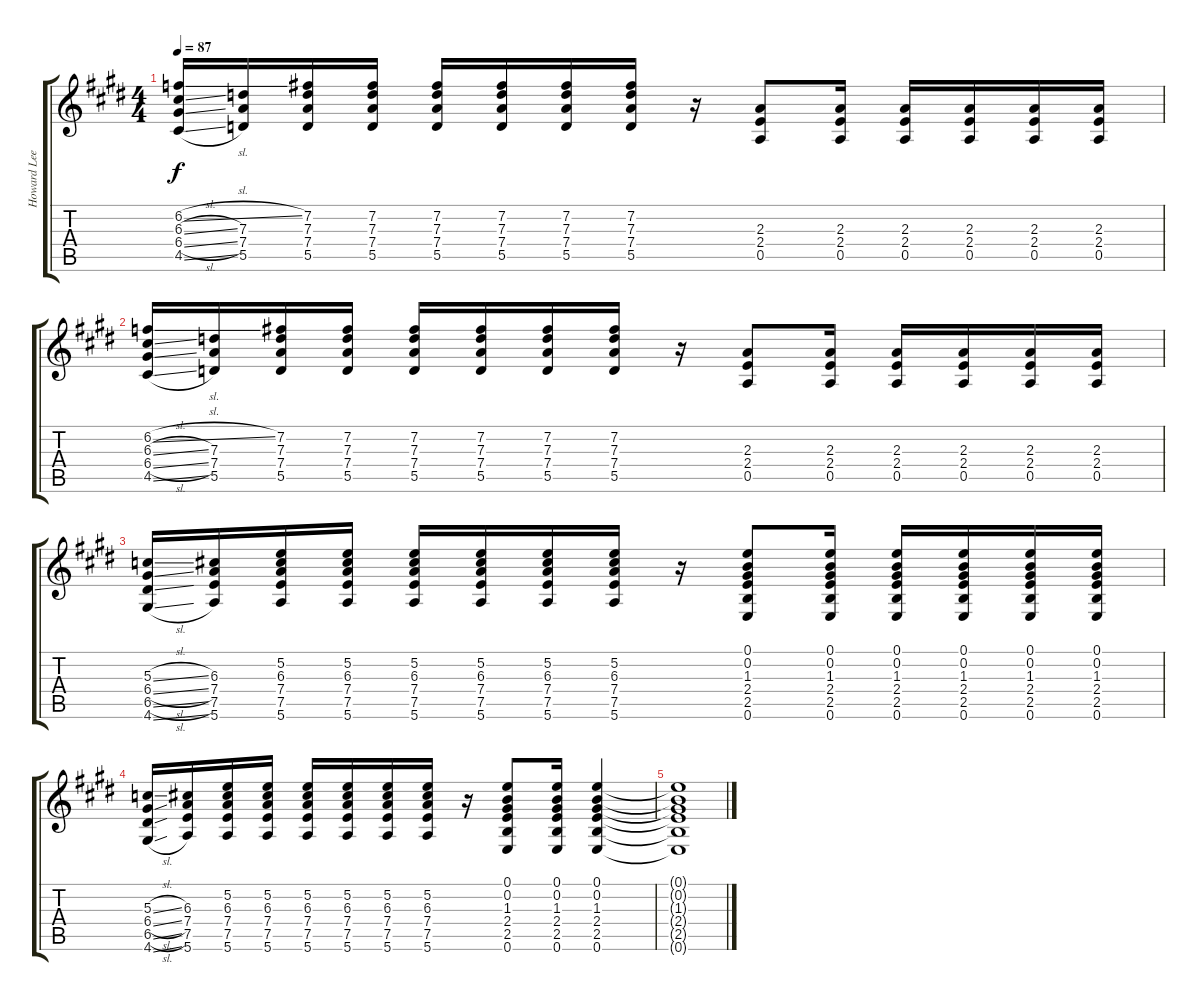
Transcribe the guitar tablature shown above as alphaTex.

\track ("Howard Leese Guitar" "Howard Lee") {instrument overdrivenguitar}
\staff {score tabs}
\tuning (E4 B3 G3 D3 A2 E2) {hide}
\ts (4 4)
\tempo 87
\clef g2
\ks e
(6.2{sl} 6.3{sl} 6.4{sl} 4.5{sl}).16{dy f} (7.3 7.4 5.5).16 (7.2 7.3 7.4 5.5).16 (7.2 7.3 7.4 5.5).16 (7.2 7.3 7.4 5.5).16 (7.2 7.3 7.4 5.5).16 (7.2 7.3 7.4 5.5).16 (7.2 7.3 7.4 5.5).16 r.16 (2.3 2.4 0.5).8 (2.3 2.4 0.5).16 (2.3 2.4 0.5).16 (2.3 2.4 0.5).16 (2.3 2.4 0.5).16 (2.3 2.4 0.5).16 |
(6.2{sl} 6.3{sl} 6.4{sl} 4.5{sl}).16 (7.3 7.4 5.5).16 (7.2 7.3 7.4 5.5).16 (7.2 7.3 7.4 5.5).16 (7.2 7.3 7.4 5.5).16 (7.2 7.3 7.4 5.5).16 (7.2 7.3 7.4 5.5).16 (7.2 7.3 7.4 5.5).16 r.16 (2.3 2.4 0.5).8 (2.3 2.4 0.5).16 (2.3 2.4 0.5).16 (2.3 2.4 0.5).16 (2.3 2.4 0.5).16 (2.3 2.4 0.5).16 |
(5.3{sl} 6.4{sl} 6.5{sl} 4.6{sl}).16 (6.3 7.4 7.5 5.6).16 (5.2 6.3 7.4 7.5 5.6).16 (5.2 6.3 7.4 7.5 5.6).16 (5.2 6.3 7.4 7.5 5.6).16 (5.2 6.3 7.4 7.5 5.6).16 (5.2 6.3 7.4 7.5 5.6).16 (5.2 6.3 7.4 7.5 5.6).16 r.16 (0.1 0.2 1.3 2.4 2.5 0.6).8 (0.1 0.2 1.3 2.4 2.5 0.6).16 (0.1 0.2 1.3 2.4 2.5 0.6).16 (0.1 0.2 1.3 2.4 2.5 0.6).16 (0.1 0.2 1.3 2.4 2.5 0.6).16 (0.1 0.2 1.3 2.4 2.5 0.6).16 |
(5.3{sl} 6.4{sl} 6.5{sl} 4.6{sl}).16 (6.3 7.4 7.5 5.6).16 (5.2 6.3 7.4 7.5 5.6).16 (5.2 6.3 7.4 7.5 5.6).16 (5.2 6.3 7.4 7.5 5.6).16 (5.2 6.3 7.4 7.5 5.6).16 (5.2 6.3 7.4 7.5 5.6).16 (5.2 6.3 7.4 7.5 5.6).16 r.16 (0.1 0.2 1.3 2.4 2.5 0.6).8 (0.1 0.2 1.3 2.4 2.5 0.6).16 (0.1 0.2 1.3 2.4 2.5 0.6).4 |
(0.1{t} 0.2{t} 1.3{t} 2.4{t} 2.5{t} 0.6{t}).1
